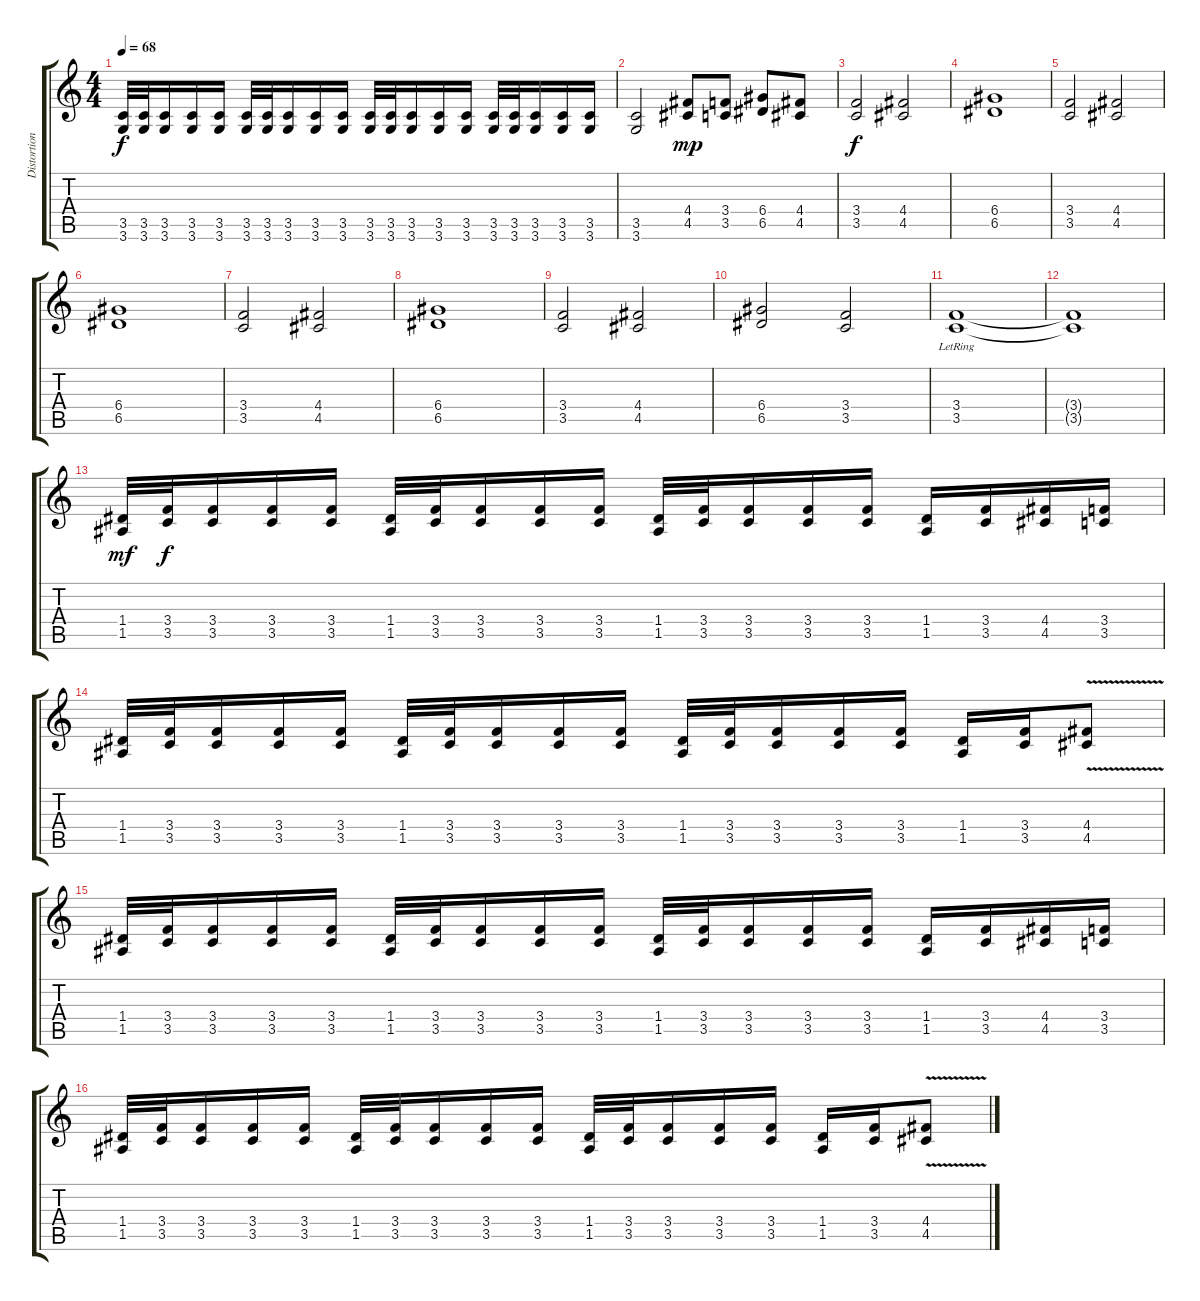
\track ("Distortion guitar" "Distortion") {instrument distortionguitar}
\staff {score tabs}
\tuning (E4 B3 G3 D3 A2 E2) {hide}
\ts (4 4)
\tempo 68
\clef g2
\ks c
(3.5 3.6).32{dy f beam merge} (3.5 3.6).32 (3.5 3.6).16 (3.5 3.6).16 (3.5 3.6).16 (3.5 3.6).32{beam merge} (3.5 3.6).32 (3.5 3.6).16 (3.5 3.6).16 (3.5 3.6).16 (3.5 3.6).32{beam merge} (3.5 3.6).32 (3.5 3.6).16 (3.5 3.6).16 (3.5 3.6).16 (3.5 3.6).32{beam merge} (3.5 3.6).32 (3.5 3.6).16 (3.5 3.6).16 (3.5 3.6).16 |
(3.5 3.6).2 (4.4 4.5).8{dy mp} (3.4 3.5).8 (6.4 6.5).8 (4.4 4.5).8 |
(3.4 3.5).2{dy f} (4.4 4.5).2 |
(6.4 6.5).1 |
(3.4 3.5).2 (4.4 4.5).2 |
(6.4 6.5).1 |
(3.4 3.5).2 (4.4 4.5).2 |
(6.4 6.5).1 |
(3.4 3.5).2 (4.4 4.5).2 |
(6.4 6.5).2 (3.4 3.5).2 |
(3.4 3.5{lr}).1 |
(3.4{t} 3.5{t}).1 |
(1.4 1.5).32{dy mf beam merge} (3.4 3.5).32{dy f} (3.4 3.5).16 (3.4 3.5).16 (3.4 3.5).16 (1.4 1.5).32 (3.4 3.5).32 (3.4 3.5).16 (3.4 3.5).16{beam merge} (3.4 3.5).16 (1.4 1.5).32 (3.4 3.5).32 (3.4 3.5).16 (3.4 3.5).16{beam merge} (3.4 3.5).16 (1.4 1.5).16 (3.4 3.5).16 (4.4 4.5).16 (3.4 3.5).16 |
(1.4 1.5).32{beam merge} (3.4 3.5).32 (3.4 3.5).16 (3.4 3.5).16 (3.4 3.5).16 (1.4 1.5).32 (3.4 3.5).32 (3.4 3.5).16 (3.4 3.5).16{beam merge} (3.4 3.5).16 (1.4 1.5).32 (3.4 3.5).32 (3.4 3.5).16 (3.4 3.5).16{beam merge} (3.4 3.5).16 (1.4 1.5).16 (3.4 3.5).16 (4.4{v} 4.5).8 |
(1.4 1.5).32{beam merge} (3.4 3.5).32 (3.4 3.5).16 (3.4 3.5).16 (3.4 3.5).16 (1.4 1.5).32 (3.4 3.5).32 (3.4 3.5).16 (3.4 3.5).16{beam merge} (3.4 3.5).16 (1.4 1.5).32 (3.4 3.5).32 (3.4 3.5).16 (3.4 3.5).16{beam merge} (3.4 3.5).16 (1.4 1.5).16 (3.4 3.5).16 (4.4 4.5).16 (3.4 3.5).16 |
(1.4 1.5).32{beam merge} (3.4 3.5).32 (3.4 3.5).16 (3.4 3.5).16 (3.4 3.5).16 (1.4 1.5).32 (3.4 3.5).32 (3.4 3.5).16 (3.4 3.5).16{beam merge} (3.4 3.5).16 (1.4 1.5).32 (3.4 3.5).32 (3.4 3.5).16 (3.4 3.5).16{beam merge} (3.4 3.5).16 (1.4 1.5).16 (3.4 3.5).16 (4.4{v} 4.5).8
